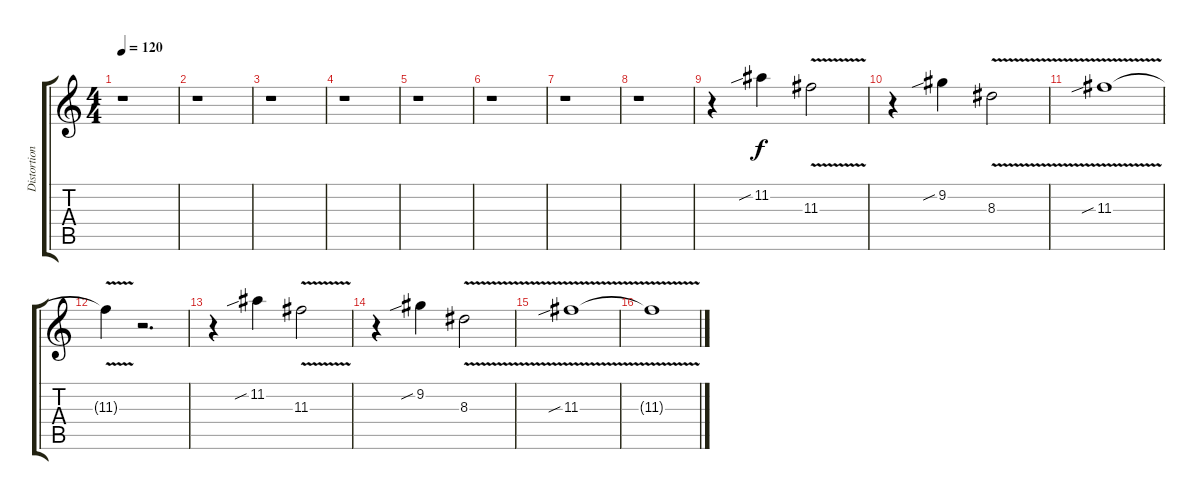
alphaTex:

\track ("Distortion Guitar" "Distortion") {instrument overdrivenguitar}
\staff {score tabs}
\tuning (E4 B3 G3 D3 A2 D2) {hide}
\ts (4 4)
\tempo 120
\clef g2
\ks c
r.1{dy f instrument overdrivenguitar} |
r.1 |
r.1 |
r.1 |
r.1 |
r.1 |
r.1 |
r.1 |
r.4 11.2{sib}.4 11.3{v}.2 |
r.4 9.2{sib}.4 8.3{v}.2 |
11.3{v sib}.1 |
11.3{t}.4 r.2{d} |
r.4 11.2{sib}.4 11.3{v}.2 |
r.4 9.2{sib}.4 8.3{v}.2 |
11.3{v sib}.1 |
11.3{t}.1{volume 3}
